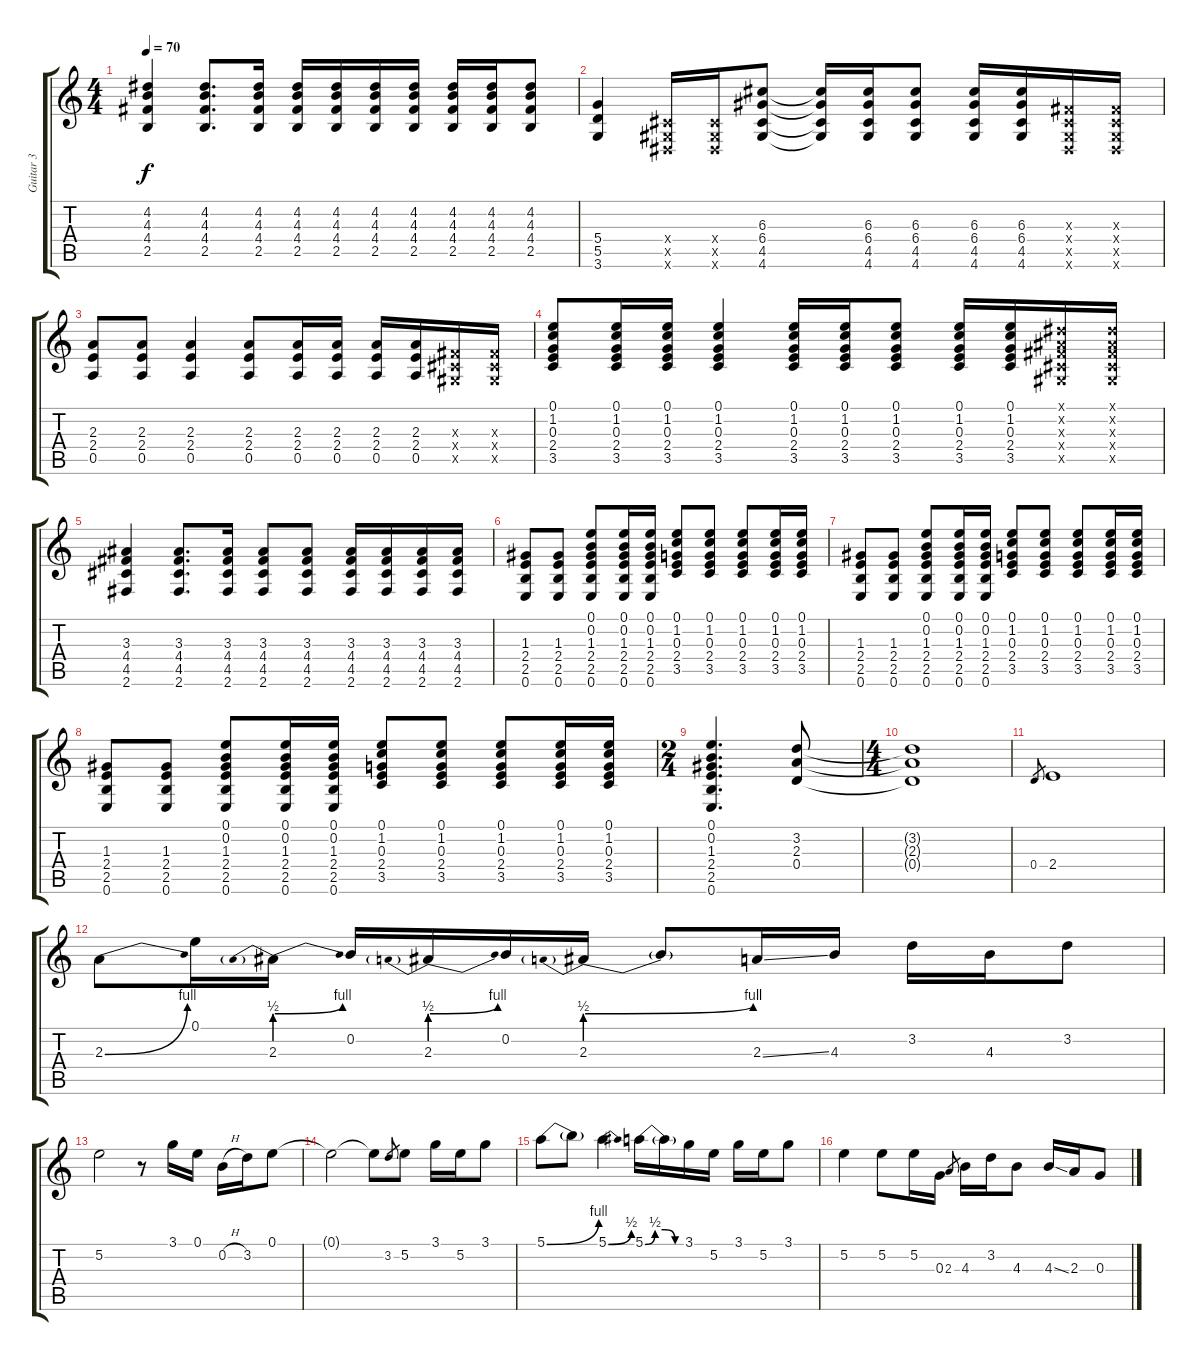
\track ("Guitar 3" "Guitar 3") {instrument overdrivenguitar}
\staff {score tabs}
\tuning (E4 B3 G3 D3 A2 E2) {hide}
\ts (4 4)
\tempo 70
\clef g2
\ks c
(4.2 4.3 4.4 2.5).4{dy f} (4.2 4.3 4.4 2.5).8{d} (4.2 4.3 4.4 2.5).16 (4.2 4.3 4.4 2.5).16 (4.2 4.3 4.4 2.5).16 (4.2 4.3 4.4 2.5).16 (4.2 4.3 4.4 2.5).16 (4.2 4.3 4.4 2.5).16 (4.2 4.3 4.4 2.5).16 (4.2 4.3 4.4 2.5).8 |
(5.4 5.5 3.6).4 (-1.4{x} -1.5{x} -1.6{x}).16 (-1.4{x} -1.5{x} -1.6{x}).16 (6.3 6.4 4.5 4.6).8 (6.3{t} 6.4{t} 4.5{t} 4.6{t}).16 (6.3 6.4 4.5 4.6).16 (6.3 6.4 4.5 4.6).8 (6.3 6.4 4.5 4.6).16 (6.3 6.4 4.5 4.6).16 (-1.3{x} -1.4{x} -1.5{x} -1.6{x}).16 (-1.3{x} -1.4{x} -1.5{x} -1.6{x}).16 |
(2.3 2.4 0.5).8 (2.3 2.4 0.5).8 (2.3 2.4 0.5).4 (2.3 2.4 0.5).8 (2.3 2.4 0.5).16 (2.3 2.4 0.5).16 (2.3 2.4 0.5).16 (2.3 2.4 0.5).16 (-1.3{x} -1.4{x} -1.5{x}).16 (-1.3{x} -1.4{x} -1.5{x}).16 |
(0.1 1.2 0.3 2.4 3.5).8 (0.1 1.2 0.3 2.4 3.5).16 (0.1 1.2 0.3 2.4 3.5).16 (0.1 1.2 0.3 2.4 3.5).4 (0.1 1.2 0.3 2.4 3.5).16 (0.1 1.2 0.3 2.4 3.5).16 (0.1 1.2 0.3 2.4 3.5).8 (0.1 1.2 0.3 2.4 3.5).16 (0.1 1.2 0.3 2.4 3.5).16 (-1.1{x} -1.2{x} -1.3{x} -1.4{x} -1.5{x}).16 (-1.1{x} -1.2{x} -1.3{x} -1.4{x} -1.5{x}).16 |
(3.3 4.4 4.5 2.6).4 (3.3 4.4 4.5 2.6).8{d} (3.3 4.4 4.5 2.6).16 (3.3 4.4 4.5 2.6).8 (3.3 4.4 4.5 2.6).8 (3.3 4.4 4.5 2.6).16 (3.3 4.4 4.5 2.6).16 (3.3 4.4 4.5 2.6).16 (3.3 4.4 4.5 2.6).16 |
(1.3 2.4 2.5 0.6).8 (1.3 2.4 2.5 0.6).8 (0.1 0.2 1.3 2.4 2.5 0.6).8 (0.1 0.2 1.3 2.4 2.5 0.6).16 (0.1 0.2 1.3 2.4 2.5 0.6).16 (0.1 1.2 0.3 2.4 3.5).8 (0.1 1.2 0.3 2.4 3.5).8 (0.1 1.2 0.3 2.4 3.5).8 (0.1 1.2 0.3 2.4 3.5).16 (0.1 1.2 0.3 2.4 3.5).16 |
(1.3 2.4 2.5 0.6).8 (1.3 2.4 2.5 0.6).8 (0.1 0.2 1.3 2.4 2.5 0.6).8 (0.1 0.2 1.3 2.4 2.5 0.6).16 (0.1 0.2 1.3 2.4 2.5 0.6).16 (0.1 1.2 0.3 2.4 3.5).8 (0.1 1.2 0.3 2.4 3.5).8 (0.1 1.2 0.3 2.4 3.5).8 (0.1 1.2 0.3 2.4 3.5).16 (0.1 1.2 0.3 2.4 3.5).16 |
(1.3 2.4 2.5 0.6).8 (1.3 2.4 2.5 0.6).8 (0.1 0.2 1.3 2.4 2.5 0.6).8 (0.1 0.2 1.3 2.4 2.5 0.6).16 (0.1 0.2 1.3 2.4 2.5 0.6).16 (0.1 1.2 0.3 2.4 3.5).8 (0.1 1.2 0.3 2.4 3.5).8 (0.1 1.2 0.3 2.4 3.5).8 (0.1 1.2 0.3 2.4 3.5).16 (0.1 1.2 0.3 2.4 3.5).16 |
\ts (2 4)
(0.1 0.2 1.3 2.4 2.5 0.6).4{d} (3.2 2.3 0.4).8 |
\ts (4 4)
(3.2{t} 2.3{t} 0.4{t}).1 |
0.4.8{gr} 2.4.1 |
2.3{be (bend 0 0 60 4)}.8 0.1.16 2.3{be (prebendbend 0 2 60 4)}.16 0.2.16 2.3{be (prebendbend 0 2 60 4)}.16 0.2.16 2.3{be (prebendbend 0 2 60 4)}.16 2.3{t}.8 2.3{ss}.16 4.3.16 3.2.16 4.3.16 3.2.8 |
5.2.2 r.8 3.1.16 0.1.16 0.2{h}.16 3.2.16 0.1.8 |
0.1{t}.2 0.1{t}.8 3.2.8{gr} 5.2.8 3.1.16 5.2.16 3.1.8 |
5.1{be (bend 0 0 60 4)}.8 5.1{t}.8 5.1{be (bend 0 0 60 2)}.4 5.1{be (custom 0 0 15 2 30 2 45 0 60 0)}.16 5.1{t}.16 3.1.16 5.2.16 3.1.16 5.2.16 3.1.8 |
5.2.4 5.2.8 5.2.16 0.3.16 2.3.8{gr} 4.3.16 3.2.16 4.3.8 4.3{ss}.16 2.3.16 0.3.8
